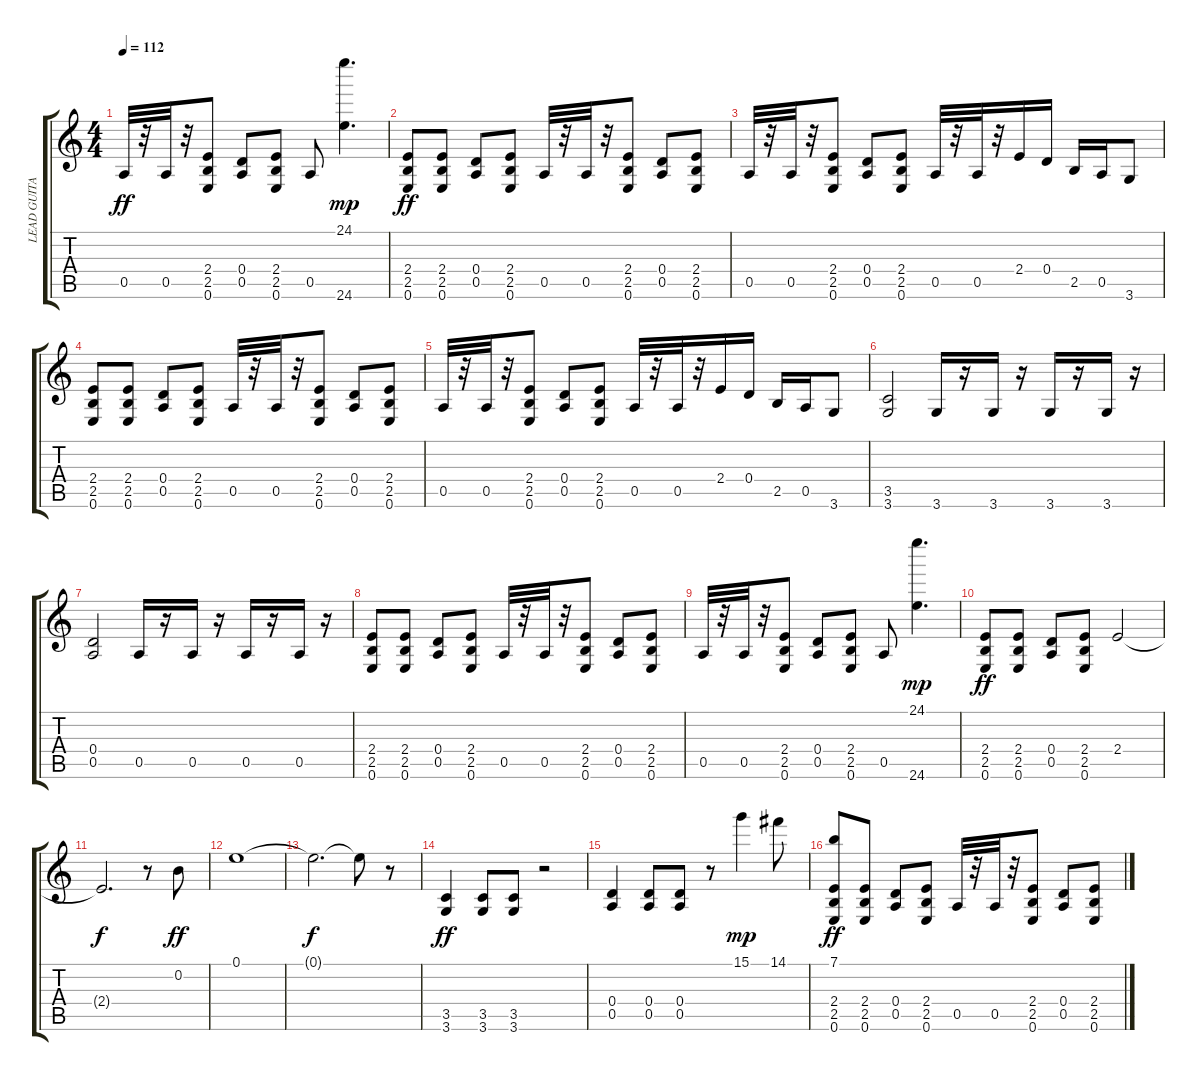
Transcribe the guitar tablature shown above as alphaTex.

\track ("LEAD GUITAR1" "LEAD GUITA") {instrument distortionguitar}
\staff {score tabs}
\tuning (E4 B3 G3 D3 A2 E2) {hide}
\ts (4 4)
\tempo 112
\clef g2
\ks c
0.5.32{dy ff} r.32 0.5.32 r.32 (2.4 2.5 0.6).8 (0.4 0.5).8 (2.4 2.5 0.6).8 0.5.8 (24.1 24.6).4{d dy mp} |
(2.4 2.5 0.6).8{dy ff} (2.4 2.5 0.6).8 (0.4 0.5).8 (2.4 2.5 0.6).8 0.5.32 r.32 0.5.32 r.32 (2.4 2.5 0.6).8 (0.4 0.5).8 (2.4 2.5 0.6).8 |
0.5.32 r.32 0.5.32 r.32 (2.4 2.5 0.6).8 (0.4 0.5).8 (2.4 2.5 0.6).8 0.5.32 r.32 0.5.32 r.32 2.4.16 0.4.16 2.5.16 0.5.16 3.6.8 |
(2.4 2.5 0.6).8 (2.4 2.5 0.6).8 (0.4 0.5).8 (2.4 2.5 0.6).8 0.5.32 r.32 0.5.32 r.32 (2.4 2.5 0.6).8 (0.4 0.5).8 (2.4 2.5 0.6).8 |
0.5.32 r.32 0.5.32 r.32 (2.4 2.5 0.6).8 (0.4 0.5).8 (2.4 2.5 0.6).8 0.5.32 r.32 0.5.32 r.32 2.4.16 0.4.16 2.5.16 0.5.16 3.6.8 |
(3.5 3.6).2 3.6.16 r.16 3.6.16 r.16 3.6.16 r.16 3.6.16 r.16 |
(0.4 0.5).2 0.5.16 r.16 0.5.16 r.16 0.5.16 r.16 0.5.16 r.16 |
(2.4 2.5 0.6).8 (2.4 2.5 0.6).8 (0.4 0.5).8 (2.4 2.5 0.6).8 0.5.32 r.32 0.5.32 r.32 (2.4 2.5 0.6).8 (0.4 0.5).8 (2.4 2.5 0.6).8 |
0.5.32 r.32 0.5.32 r.32 (2.4 2.5 0.6).8 (0.4 0.5).8 (2.4 2.5 0.6).8 0.5.8 (24.1 24.6).4{d dy mp} |
(2.4 2.5 0.6).8{dy ff} (2.4 2.5 0.6).8 (0.4 0.5).8 (2.4 2.5 0.6).8 2.4.2 |
2.4{t}.2{d dy f} r.8 0.2.8{dy ff} |
0.1.1 |
0.1{t}.2{d dy f} 0.1{t}.8 r.8 |
(3.5 3.6).4{dy ff} (3.5 3.6).8 (3.5 3.6).8 r.2 |
(0.4 0.5).4 (0.4 0.5).8 (0.4 0.5).8 r.8 15.1.4{dy mp} 14.1.8 |
(7.1 2.4 2.5 0.6).8{dy ff} (2.4 2.5 0.6).8 (0.4 0.5).8 (2.4 2.5 0.6).8 0.5.32 r.32 0.5.32 r.32 (2.4 2.5 0.6).8 (0.4 0.5).8 (2.4 2.5 0.6).8
